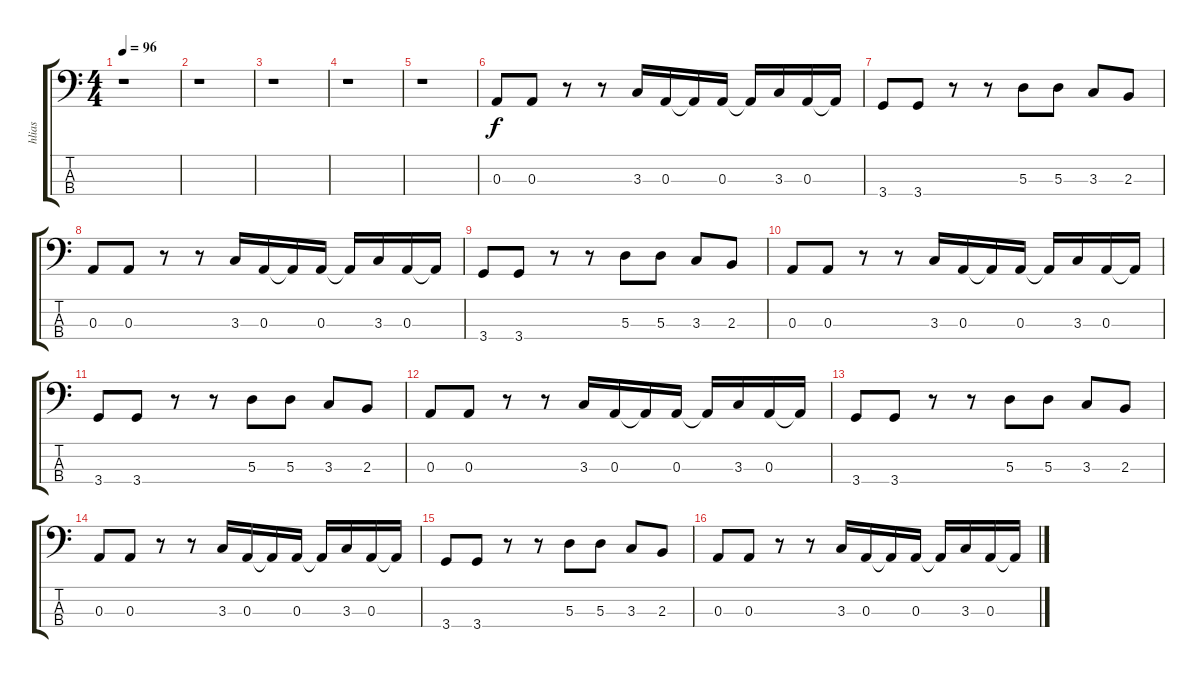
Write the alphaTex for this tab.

\track ("hlias" "hlias") {instrument electricbasspick}
\staff {score tabs}
\tuning (G2 D2 A1 E1) {hide}
\ts (4 4)
\tempo 96
\clef f4
\ks c
r.1{dy f} |
r.1 |
r.1 |
r.1 |
r.1 |
0.3.8 0.3.8 r.8 r.8 3.3.16 0.3.16 0.3{t}.16 0.3.16 0.3{t}.16 3.3.16 0.3.16 0.3{t}.16 |
3.4.8 3.4.8 r.8 r.8 5.3.8 5.3.8 3.3.8 2.3.8 |
0.3.8 0.3.8 r.8 r.8 3.3.16 0.3.16 0.3{t}.16 0.3.16 0.3{t}.16 3.3.16 0.3.16 0.3{t}.16 |
3.4.8 3.4.8 r.8 r.8 5.3.8 5.3.8 3.3.8 2.3.8 |
0.3.8 0.3.8 r.8 r.8 3.3.16 0.3.16 0.3{t}.16 0.3.16 0.3{t}.16 3.3.16 0.3.16 0.3{t}.16 |
3.4.8 3.4.8 r.8 r.8 5.3.8 5.3.8 3.3.8 2.3.8 |
0.3.8 0.3.8 r.8 r.8 3.3.16 0.3.16 0.3{t}.16 0.3.16 0.3{t}.16 3.3.16 0.3.16 0.3{t}.16 |
3.4.8 3.4.8 r.8 r.8 5.3.8 5.3.8 3.3.8 2.3.8 |
0.3.8 0.3.8 r.8 r.8 3.3.16 0.3.16 0.3{t}.16 0.3.16 0.3{t}.16 3.3.16 0.3.16 0.3{t}.16 |
3.4.8 3.4.8 r.8 r.8 5.3.8 5.3.8 3.3.8 2.3.8 |
0.3.8 0.3.8 r.8 r.8 3.3.16 0.3.16 0.3{t}.16 0.3.16 0.3{t}.16 3.3.16 0.3.16 0.3{t}.16
